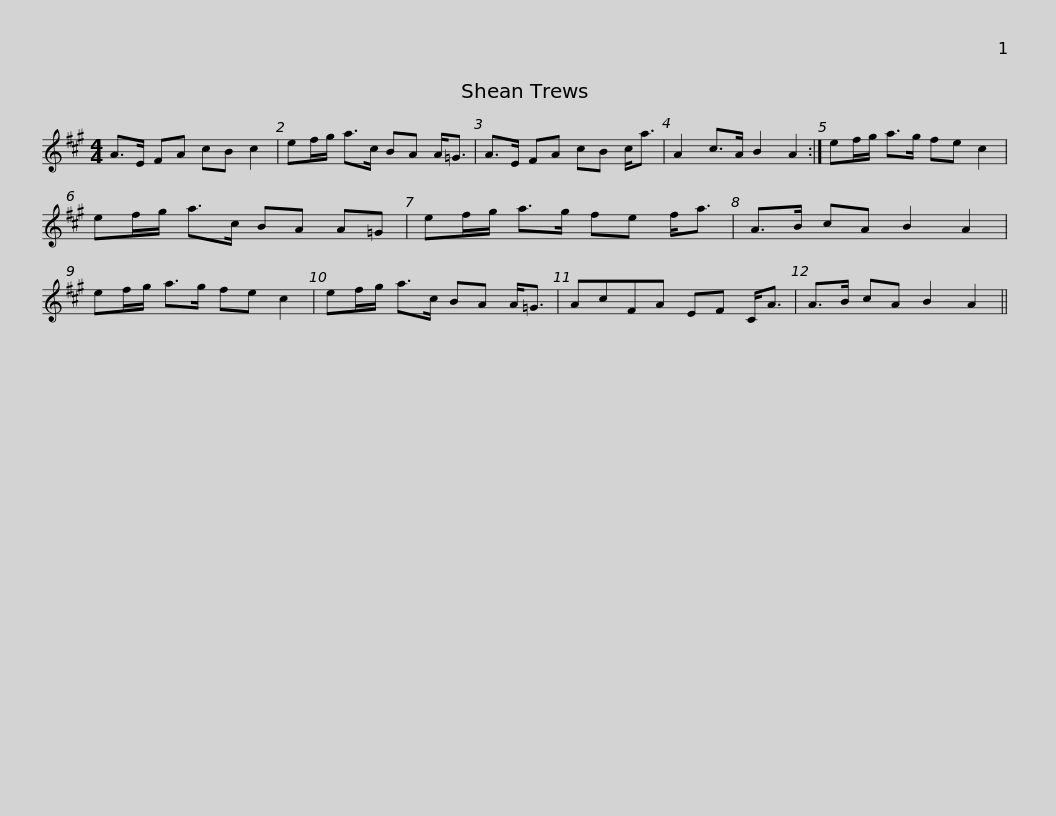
X:1
L:1/8
M:4/4
I:linebreak $
K:A
V:1 treble
V:1
 A>E FA cB c2 | ef/g/ a>c BA A<=G | A>E FA cB c<a | A2 c>A B2 A2 :| ef/g/ a>g fe c2 |$ %5
 ef/g/ a>c BA A=G | ef/g/ a>g fe f<a | A>B cA B2 A2 | ef/g/ a>g fe c2 | ef/g/ a>c BA A<=G |$ %10
 AcFA EF C<A | A>B cA B2 A2 || %12
